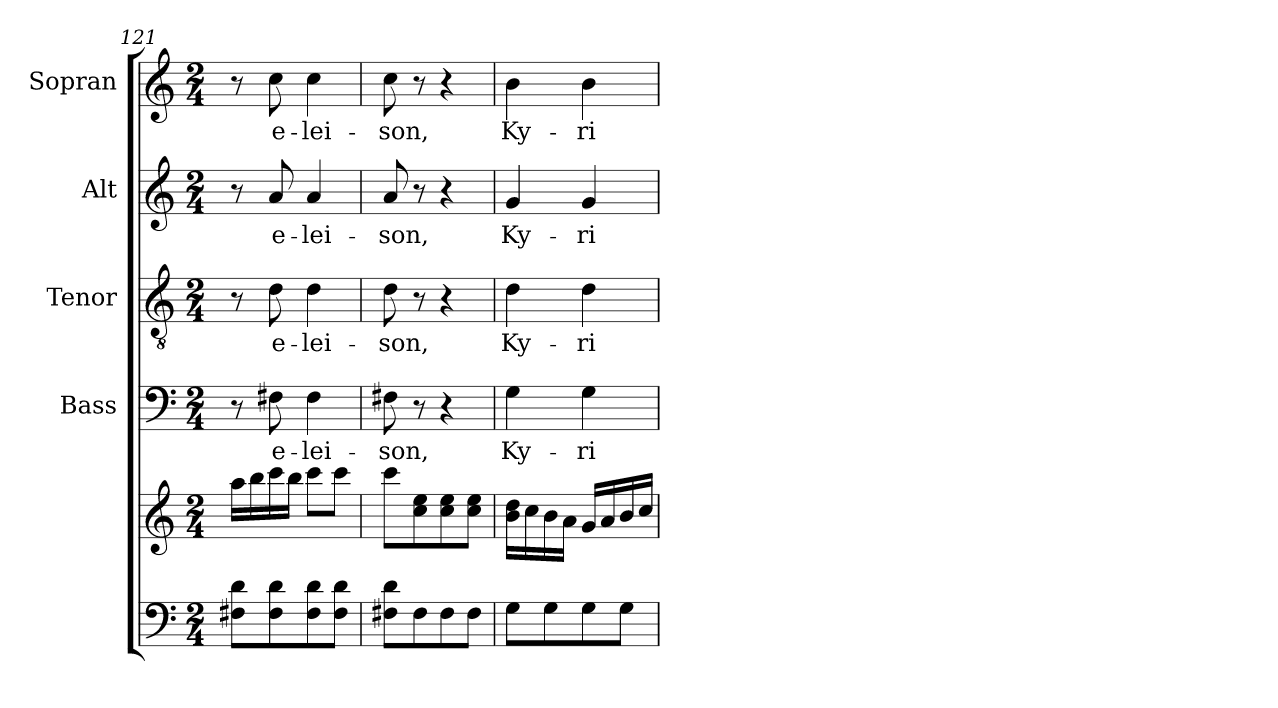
**kern	**kern	**kern	**text	**kern	**text	**kern	**text	**kern	**text
*part5	*part5	*part4	*part4	*part3	*part3	*part2	*part2	*part1	*part1
*staff6	*staff5	*staff4	*staff4	*staff3	*staff3	*staff2	*staff2	*staff1	*staff1
*	*	*I"Bass	*	*I"Tenor	*	*I"Alt	*	*I"Sopran	*
*	*	*I'B.	*	*I'T.	*	*I'A.	*	*I'S.	*
*clefF4	*clefG2	*clefF4	*	*clefGv2	*	*clefG2	*	*clefG2	*
*k[]	*k[]	*k[]	*	*k[]	*	*k[]	*	*k[]	*
*C:	*C:	*C:	*	*C:	*	*C:	*	*C:	*
*M2/4	*M2/4	*M2/4	*	*M2/4	*	*M2/4	*	*M2/4	*
=121	=121	=121	=121	=121	=121	=121	=121	=121	=121
8F#X\ 8d\L	16aa\LL	8r	.	8r	.	8r	.	8r	.
.	16bb\	.	.	.	.	.	.	.	.
!	!	!	!LO:LY:b	!	!LO:LY:b	!	!LO:LY:b	!	!LO:LY:b
8F#\ 8d\	16ccc\	8F#X\	e-	8d\	e-	8a/	e-	8cc\	e-
.	16bb\JJ	.	.	.	.	.	.	.	.
!	!	!	!LO:LY:b	!	!LO:LY:b	!	!LO:LY:b	!	!LO:LY:b
8F#\ 8d\	8ccc\L	4F#\	-lei-	4d\	-lei-	4a/	-lei-	4cc\	-lei-
8F#\ 8d\J	8ccc\J	.	.	.	.	.	.	.	.
=122	=122	=122	=122	=122	=122	=122	=122	=122	=122
!	!	!	!LO:LY:b	!	!LO:LY:b	!	!LO:LY:b	!	!LO:LY:b
8F#X\ 8d\L	8ccc\L	8F#X\	-son,	8d\	-son,	8a/	-son,	8cc\	-son,
8F#\	8cc\ 8ee\	8r	.	8r	.	8r	.	8r	.
8F#\	8cc\ 8ee\	4r	.	4r	.	4r	.	4r	.
8F#\J	8cc\ 8ee\J	.	.	.	.	.	.	.	.
=123	=123	=123	=123	=123	=123	=123	=123	=123	=123
!	!	!	!LO:LY:b	!	!LO:LY:b	!	!LO:LY:b	!	!LO:LY:b
8G\L	16b\ 16dd\LL	4G\	Ky-	4d\	Ky-	4g/	Ky-	4b\	Ky-
.	16cc\	.	.	.	.	.	.	.	.
8G\	16b\	.	.	.	.	.	.	.	.
.	16a\JJ	.	.	.	.	.	.	.	.
!	!	!	!LO:LY:b	!	!LO:LY:b	!	!LO:LY:b	!	!LO:LY:b
8G\	16g/LL	4G\	-ri-	4d\	-ri-	4g/	-ri-	4b\	-ri-
.	16a/	.	.	.	.	.	.	.	.
8G\J	16b/	.	.	.	.	.	.	.	.
.	16cc/JJ	.	.	.	.	.	.	.	.
=	=	=	=	=	=	=	=	=	=
*-	*-	*-	*-	*-	*-	*-	*-	*-	*-
